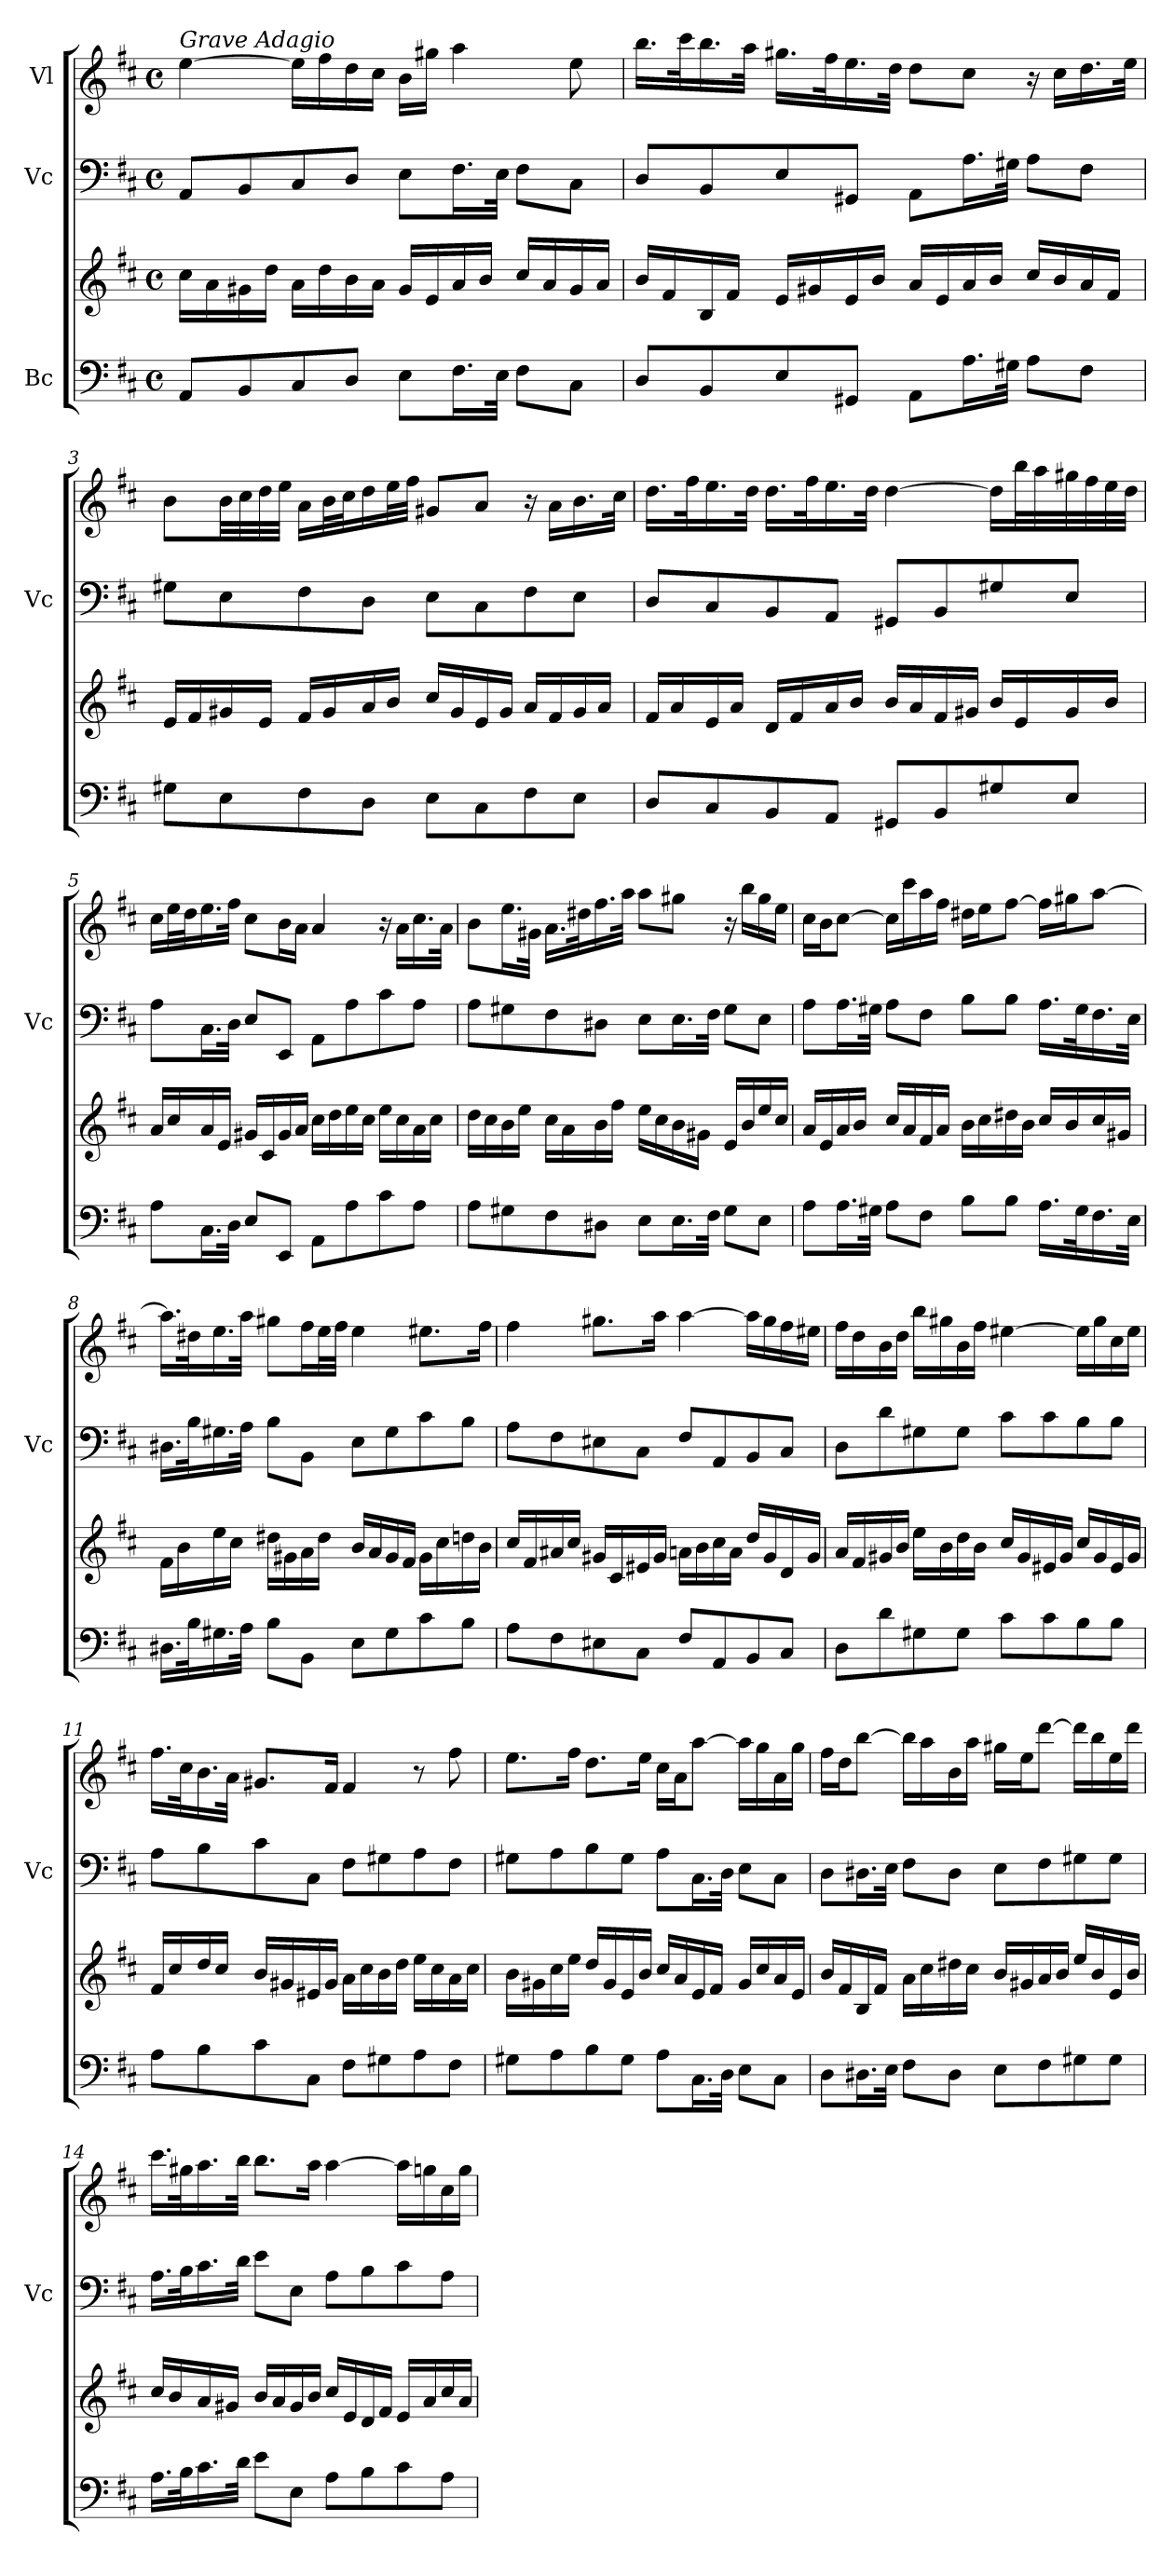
**kern	**kern	**kern	**kern
*part3	*part3	*part2	*part1
*staff4	*staff3	*staff2	*staff1
*I"Bc	*	*I"Vc	*I"Vl
*	*	*I'Vc	*
*clefF4	*clefG2	*clefF4	*clefG2
*k[f#c#]	*k[f#c#]	*k[f#c#]	*k[f#c#]
*M4/4	*M4/4	*M4/4	*M4/4
*met(c)	*met(c)	*met(c)	*met(c)
*MM40	*MM40	*MM40	*MM40
=1	=1	=1	=1
!	!	!	!LO:TX:a:i:t=Grave Adagio
8AA/L	16cc#\LL	8AA/L	[4ee\
.	16a\	.	.
8BB/	16g#X\	8BB/	.
.	16dd\JJ	.	.
8C#/	16a\LL	8C#/	16ee\LL]
.	16dd\	.	16ff#\
8D/J	16b\	8D/J	16dd\
.	16a\JJ	.	16cc#\JJ
8E\L	16g#/LL	8E\L	16b\LL
.	16e/	.	16gg#X\JJ
16.F#\L	16a/	16.F#\L	4aa\
.	16b/JJ	.	.
32E\JJk	.	32E\JJk	.
8F#\L	16cc#/LL	8F#\L	.
.	16a/	.	.
8C#\J	16g#/	8C#\J	8ee\
.	16a/JJ	.	.
=2	=2	=2	=2
8D/L	16b/LL	8D/L	16.bb\LL
.	16f#/	.	.
.	.	.	32ccc#\K
8BB/	16B/	8BB/	16.bb\
.	16f#/JJ	.	.
.	.	.	32aa\JJk
8E/	16e/LL	8E/	16.gg#X\LL
.	16g#X/	.	.
.	.	.	32ff#\K
8GG#X/J	16e/	8GG#X/J	16.ee\
.	16b/JJ	.	.
.	.	.	32dd\JJk
8AA\L	16a/LL	8AA\L	8dd\L
.	16e/	.	.
16.A\L	16a/	16.A\L	8cc#\J
.	16b/JJ	.	.
32G#X\JJk	.	32G#X\JJk	.
8A\L	16cc#/LL	8A\L	16r
.	16b/	.	16cc#\LL
8F#\J	16a/	8F#\J	16.dd\
.	16f#/JJ	.	.
.	.	.	32ee\JJk
!!LO:LB:g=z
=3	=3	=3	=3
8G#X\L	16e/LL	8G#X\L	8b\L
.	16f#/	.	.
8E\	16g#X/	8E\	32b\LL
.	.	.	32cc#\
.	16e/JJ	.	32dd\
.	.	.	32ee\JJJ
8F#\	16f#/LL	8F#\	16a\LL
.	16g#/	.	32b\L
.	.	.	32cc#\J
8D\J	16a/	8D\J	16dd\
.	16b/JJ	.	32ee\L
.	.	.	32ff#\JJJ
8E\L	16cc#/LL	8E\L	8g#X/L
.	16g#/	.	.
8C#\	16e/	8C#\	8a/J
.	16g#/JJ	.	.
8F#\	16a/LL	8F#\	16r
.	16f#/	.	16a\LL
8E\J	16g#/	8E\J	16.b\
.	16a/JJ	.	.
.	.	.	32cc#\JJk
=4	=4	=4	=4
8D/L	16f#/LL	8D/L	16.dd\LL
.	16a/	.	.
.	.	.	32ff#\K
8C#/	16e/	8C#/	16.ee\
.	16a/JJ	.	.
.	.	.	32dd\JJk
8BB/	16d/LL	8BB/	16.dd\LL
.	16f#/	.	.
.	.	.	32ff#\K
8AA/J	16a/	8AA/J	16.ee\
.	16b/JJ	.	.
.	.	.	32dd\JJk
8GG#X/L	16b/LL	8GG#X/L	[4dd\
.	16a/	.	.
8BB/	16f#/	8BB/	.
.	16g#X/JJ	.	.
8G#X/	16b/LL	8G#X/	16dd\LL]
.	16e/	.	32bb\L
.	.	.	32aa\
8E/J	16g#/	8E/J	32gg#X\
.	.	.	32ff#\
.	16b/JJ	.	32ee\
.	.	.	32dd\JJJ
!!LO:LB:g=z
=5	=5	=5	=5
8A\L	16a/LL	8A\L	16cc#\LL
.	16cc#/	.	32ee\L
.	.	.	32dd\J
16.C#\L	16a/	16.C#\L	16.ee\
.	16e/JJ	.	.
32D\JJk	.	32D\JJk	32ff#\JJk
8E/L	16g#X/LL	8E/L	8cc#\L
.	16c#/	.	.
8EE/J	16g#/	8EE/J	16b\L
.	16a/JJ	.	16a\JJ
8AA\L	16cc#\LL	8AA\L	4a/
.	16dd\	.	.
8A\	16ee\	8A\	.
.	16cc#\JJ	.	.
8c#\	16ee\LL	8c#\	16r
.	16cc#\	.	16a\LL
8A\J	16a\	8A\J	16.cc#\
.	16cc#\JJ	.	.
.	.	.	32a\JJk
=6	=6	=6	=6
8A\L	16dd\LL	8A\L	8b\L
.	16cc#\	.	.
8G#X\	16b\	8G#X\	16.ee\L
.	16ee\JJ	.	.
.	.	.	32g#X\JJk
8F#\	16cc#\LL	8F#\	16.a\LL
.	16a\	.	.
.	.	.	32dd#X\K
8D#X\J	16b\	8D#X\J	16.ff#\
.	16ff#\JJ	.	.
.	.	.	32aa\JJk
8E\L	16ee\LL	8E\L	8aa\L
.	16cc#\	.	.
16.E\L	16b\	16.E\L	8gg#X\J
.	16g#X\JJ	.	.
32F#\JJk	.	32F#\JJk	.
8G#\L	16e/LL	8G#\L	16r
.	16b/	.	16bb\LL
8E\J	16ee/	8E\J	16gg#\
.	16cc#/JJ	.	16ee\JJ
=7	=7	=7	=7
8A\L	16a/LL	8A\L	16cc#\LL
.	16e/	.	16b\J
16.A\L	16a/	16.A\L	[8cc#\J
.	16b/JJ	.	.
32G#X\JJk	.	32G#X\JJk	.
8A\L	16cc#/LL	8A\L	16cc#\LL]
.	16a/	.	16ccc#\
8F#\J	16f#/	8F#\J	16aa\
.	16a/JJ	.	16ff#\JJ
8B\L	16b\LL	8B\L	16dd#X\LL
.	16cc#\	.	16ee\J
8B\J	16dd#X\	8B\J	[8ff#\J
.	16b\JJ	.	.
16.A\LL	16cc#/LL	16.A\LL	16ff#\LL]
.	16b/	.	16gg#X\J
32G#\K	.	32G#\K	.
16.F#\	16cc#/	16.F#\	[8aa\J
.	16g#X/JJ	.	.
32E\JJk	.	32E\JJk	.
!!LO:PB:g=z
=8	=8	=8	=8
16.D#X\LL	16f#\LL	16.D#X\LL	16.aa\LL]
.	16b\	.	.
32B\K	.	32B\K	32dd#X\K
16.G#X\	16ee\	16.G#X\	16.ee\
.	16cc#\JJ	.	.
32A\JJk	.	32A\JJk	32aa\JJk
8B\L	16dd#X\LL	8B\L	8gg#X\L
.	16g#X\	.	.
8BB\J	16a\	8BB\J	16ff#\L
.	16dd#\JJ	.	32ee\L
.	.	.	32ff#\JJJ
8E\L	16b/LL	8E\L	4ee\
.	16a/	.	.
8G#\	16g#/	8G#\	.
.	16f#/JJ	.	.
8c#\	16g#\LL	8c#\	8.ee#X\L
.	16cc#\	.	.
8B\J	16ddn\	8B\J	.
.	16b\JJ	.	16ff#\Jk
=9	=9	=9	=9
8A\L	16cc#/LL	8A\L	4ff#\
.	16f#/	.	.
8F#\	16a#X/	8F#\	.
.	16cc#/JJ	.	.
8E#X\	16g#X/LL	8E#X\	8.gg#X\L
.	16c#/	.	.
8C#\J	16e#X/	8C#\J	.
.	16g#/JJ	.	16aa\Jk
8F#/L	16an\LL	8F#/L	[4aa\
.	16b\	.	.
8AA/	16cc#\	8AA/	.
.	16a\JJ	.	.
8BB/	16dd/LL	8BB/	16aa\LL]
.	16g#/	.	16gg#\
8C#/J	16d/	8C#/J	16ff#\
.	16g#/JJ	.	16ee#X\JJ
=10	=10	=10	=10
8D\L	16a/LL	8D\L	16ff#\LL
.	16f#/	.	16dd\
8d\	16g#X/	8d\	16b\
.	16b/JJ	.	16dd\JJ
8G#X\	16ee\LL	8G#X\	16bb\LL
.	16b\	.	16gg#X\
8G#\J	16dd\	8G#\J	16b\
.	16b\JJ	.	16ff#\JJ
8c#\L	16cc#/LL	8c#\L	[4ee#X\
.	16g#/	.	.
8c#\	16e#X/	8c#\	.
.	16g#/JJ	.	.
8B\	16cc#/LL	8B\	16ee#\LL]
.	16g#/	.	16gg#\
8B\J	16e#/	8B\J	16cc#\
.	16g#/JJ	.	16ee#\JJ
!!LO:LB:g=z
=11	=11	=11	=11
8A\L	16f#/LL	8A\L	16.ff#\LL
.	16cc#/	.	.
.	.	.	32cc#\K
8B\	16dd/	8B\	16.b\
.	16cc#/JJ	.	.
.	.	.	32a\JJk
8c#\	16b/LL	8c#\	8.g#X/L
.	16g#X/	.	.
8C#\J	16e#X/	8C#\J	.
.	16g#/JJ	.	16f#/Jk
8F#\L	16a\LL	8F#\L	4f#/
.	16cc#\	.	.
8G#X\	16b\	8G#X\	.
.	16dd\JJ	.	.
8A\	16ee\LL	8A\	8r
.	16cc#\	.	.
8F#\J	16a\	8F#\J	8ff#\
.	16cc#\JJ	.	.
=12	=12	=12	=12
8G#X\L	16b\LL	8G#X\L	8.ee\L
.	16g#X\	.	.
8A\	16cc#\	8A\	.
.	16ee\JJ	.	16ff#\Jk
8B\	16dd/LL	8B\	8.dd\L
.	16g#/	.	.
8G#\J	16e/	8G#\J	.
.	16b/JJ	.	16ee\Jk
8A\L	16cc#/LL	8A\L	16cc#\LL
.	16a/	.	16a\J
16.C#\L	16e/	16.C#\L	[8aa\J
.	16f#/JJ	.	.
32D\JJk	.	32D\JJk	.
8E\L	16g#/LL	8E\L	16aa\LL]
.	16cc#/	.	16gg\
8C#\J	16a/	8C#\J	16a\
.	16e/JJ	.	16gg\JJ
=13	=13	=13	=13
8D\L	16b/LL	8D\L	16ff#\LL
.	16f#/	.	16dd\J
16.D#X\L	16B/	16.D#X\L	[8bb\J
.	16f#/JJ	.	.
32E\JJk	.	32E\JJk	.
8F#\L	16a\LL	8F#\L	16bb\LL]
.	16cc#\	.	16aa\
8D#\J	16dd#X\	8D#\J	16b\
.	16cc#\JJ	.	16aa\JJ
8E\L	16b/LL	8E\L	16gg#X\LL
.	16g#X/	.	16ee\J
8F#\	16a/	8F#\	[8ddd\J
.	16b/JJ	.	.
8G#X\	16ee/LL	8G#X\	16ddd\LL]
.	16b/	.	16bb\
8G#\J	16e/	8G#\J	16ee\
.	16b/JJ	.	16ddd\JJ
!!LO:LB:g=z
=14	=14	=14	=14
16.A\LL	16cc#/LL	16.A\LL	16.ccc#\LL
.	16b/	.	.
32B\K	.	32B\K	32gg#X\K
16.c#\	16a/	16.c#\	16.aa\
.	16g#X/JJ	.	.
32d\JJk	.	32d\JJk	32bb\JJk
8e\L	16b/LL	8e\L	8.bb\L
.	16a/	.	.
8E\J	16g#/	8E\J	.
.	16b/JJ	.	16aa\Jk
8A\L	16cc#/LL	8A\L	[4aa\
.	16e/	.	.
8B\	16d/	8B\	.
.	16f#/JJ	.	.
8c#\	16e/LL	8c#\	16aa\LL]
.	16a/	.	16ggn\
8A\J	16cc#/	8A\J	16cc#\
.	16a/JJ	.	16gg\JJ
=	=	=	=
*-	*-	*-	*-
